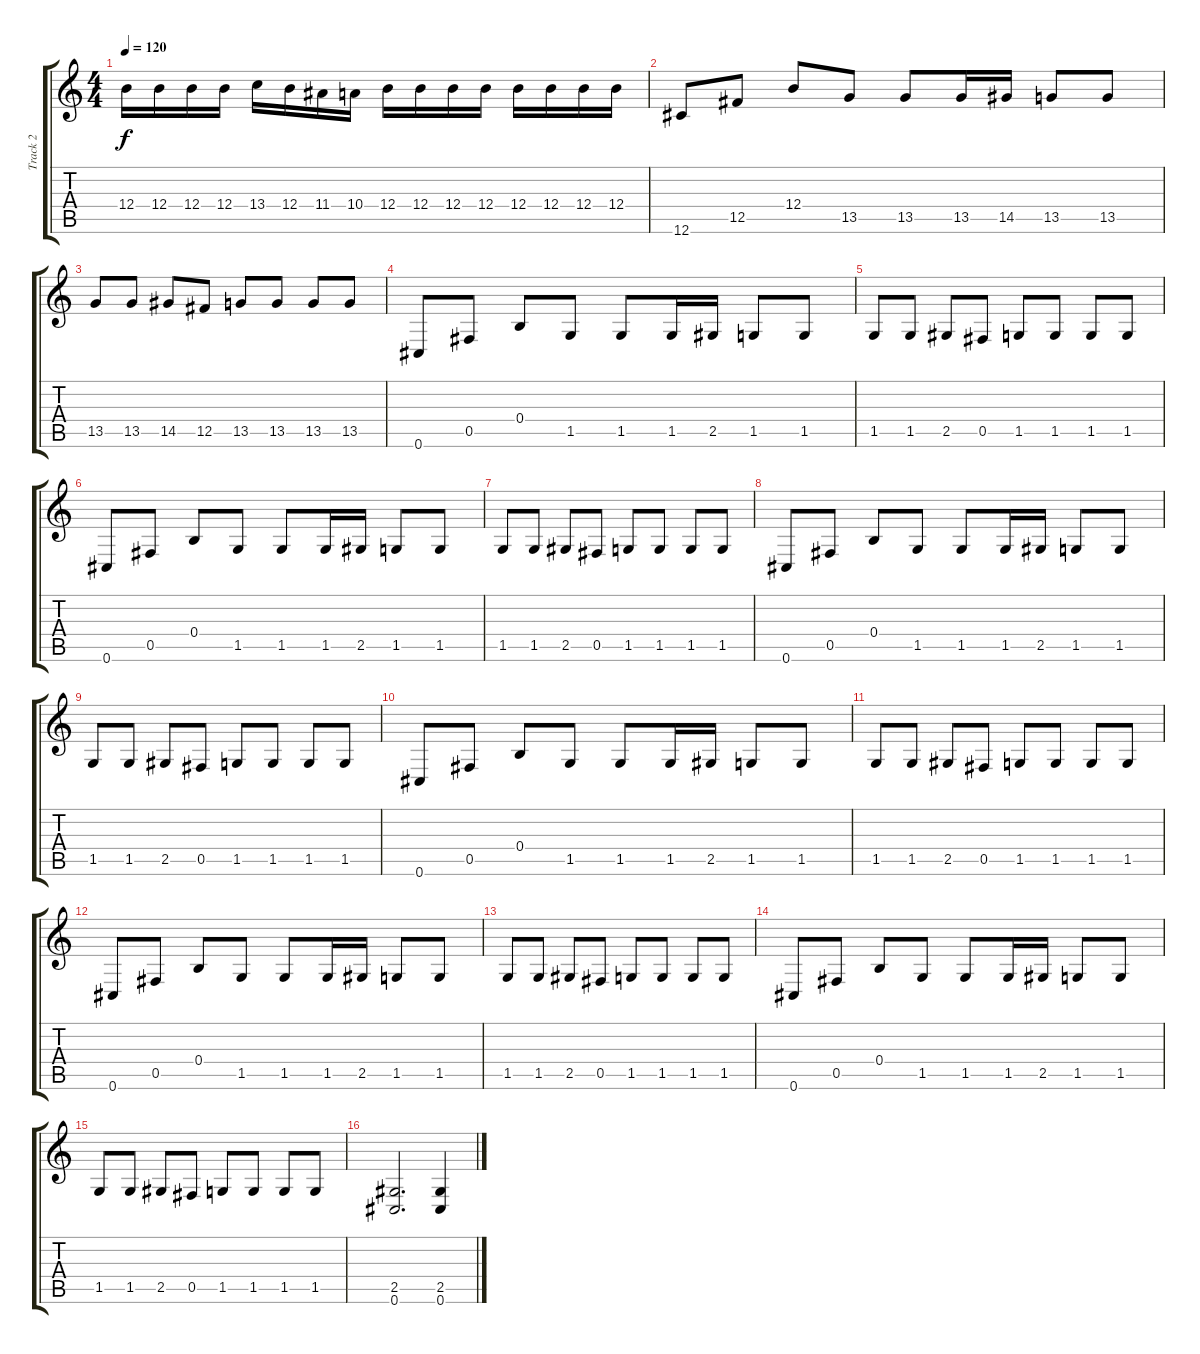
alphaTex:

\track ("Track 2" "Track 2") {instrument distortionguitar}
\staff {score tabs}
\tuning (Db4 Ab3 E3 B2 Gb2 Db2) {hide}
\ts (4 4)
\tempo 120
\clef g2
\ks c
12.4.16{dy f} 12.4.16 12.4.16 12.4.16 13.4.16 12.4.16 11.4.16 10.4.16 12.4.16 12.4.16 12.4.16 12.4.16 12.4.16 12.4.16 12.4.16 12.4.16 |
12.6.8 12.5.8 12.4.8 13.5.8 13.5.8 13.5.16 14.5.16 13.5.8 13.5.8 |
13.5.8 13.5.8 14.5.8 12.5.8 13.5.8 13.5.8 13.5.8 13.5.8 |
0.6.8 0.5.8 0.4.8 1.5.8 1.5.8 1.5.16 2.5.16 1.5.8 1.5.8 |
1.5.8 1.5.8 2.5.8 0.5.8 1.5.8 1.5.8 1.5.8 1.5.8 |
0.6.8 0.5.8 0.4.8 1.5.8 1.5.8 1.5.16 2.5.16 1.5.8 1.5.8 |
1.5.8 1.5.8 2.5.8 0.5.8 1.5.8 1.5.8 1.5.8 1.5.8 |
0.6.8 0.5.8 0.4.8 1.5.8 1.5.8 1.5.16 2.5.16 1.5.8 1.5.8 |
1.5.8 1.5.8 2.5.8 0.5.8 1.5.8 1.5.8 1.5.8 1.5.8 |
0.6.8 0.5.8 0.4.8 1.5.8 1.5.8 1.5.16 2.5.16 1.5.8 1.5.8 |
1.5.8 1.5.8 2.5.8 0.5.8 1.5.8 1.5.8 1.5.8 1.5.8 |
0.6.8 0.5.8 0.4.8 1.5.8 1.5.8 1.5.16 2.5.16 1.5.8 1.5.8 |
1.5.8 1.5.8 2.5.8 0.5.8 1.5.8 1.5.8 1.5.8 1.5.8 |
0.6.8 0.5.8 0.4.8 1.5.8 1.5.8 1.5.16 2.5.16 1.5.8 1.5.8 |
1.5.8 1.5.8 2.5.8 0.5.8 1.5.8 1.5.8 1.5.8 1.5.8 |
(2.5 0.6).2{d} (2.5 0.6).4
